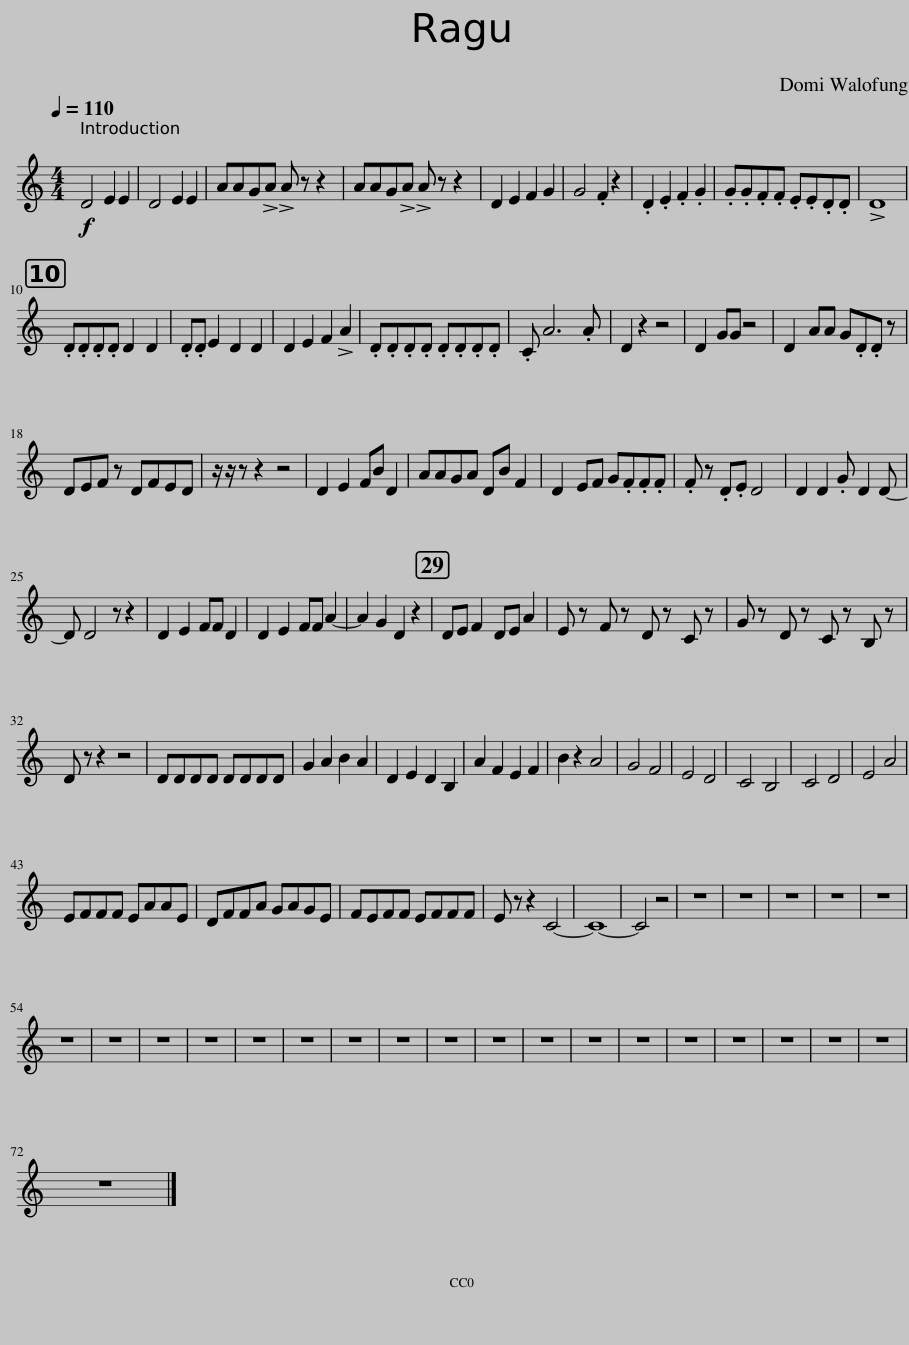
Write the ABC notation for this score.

X:1
L:1/8
Q:1/4=110
M:4/4
I:linebreak $
K:none
V:1 treble transpose=-7
V:1
[K:C]!f! D4 E2 E2 | D4 E2 E2 | AAG!>!A !>!A z z2 | AAG!>!A !>!A z z2 | D2 E2 F2 G2 | %5
 G4 .F2 z2 | .D2 .E2 .F2 .G2 | .G.G.F.F .E.E.D.D | !>!D8 |$ .D.D.D.D D2 D2 | %10
 .D.D E2 D2 D2 | D2 E2 F2 !>!A2 | .D.D.D.D .D.D.D.D | .C A6 .A | D2 z2 z4 | %15
 D2 GG z4 | D2 AA G.D.D z |$ DEF z DFED | z/ z/ z z2 z4 | D2 E2 FB D2 | %20
 AAGA DB F2 | D2 EF G.F.F.F | .F z .D.E D4 | D2 D2 .G D2 D- |$ D D4 z z2 | %25
 D2 E2 FF D2 | D2 E2 FF A2- | A2 G2 D2 z2 | DE F2 DE A2 | E z F z D z C z | %30
 G z D z C z B, z |$ D z z2 z4 | DDDD DDDD | G2 A2 B2 A2 | D2 E2 D2 B,2 | %35
 A2 F2 E2 F2 | B2 z2 A4 | G4 F4 | E4 D4 | C4 B,4 | %40
 C4 D4 | E4 A4 |$ EFFF EAAE | DFFA GAGE | FEFF EFFF | %45
 E z z2 C4- | C8- | C4 z4 | z8 | z8 | %50
 z8 | z8 | z8 |$ z8 | z8 | %55
 z8 | z8 | z8 | z8 | z8 | %60
 z8 | z8 | z8 | z8 | z8 | %65
 z8 | z8 | z8 | z8 | z8 | %70
 z8 |$ z8 |] %72
